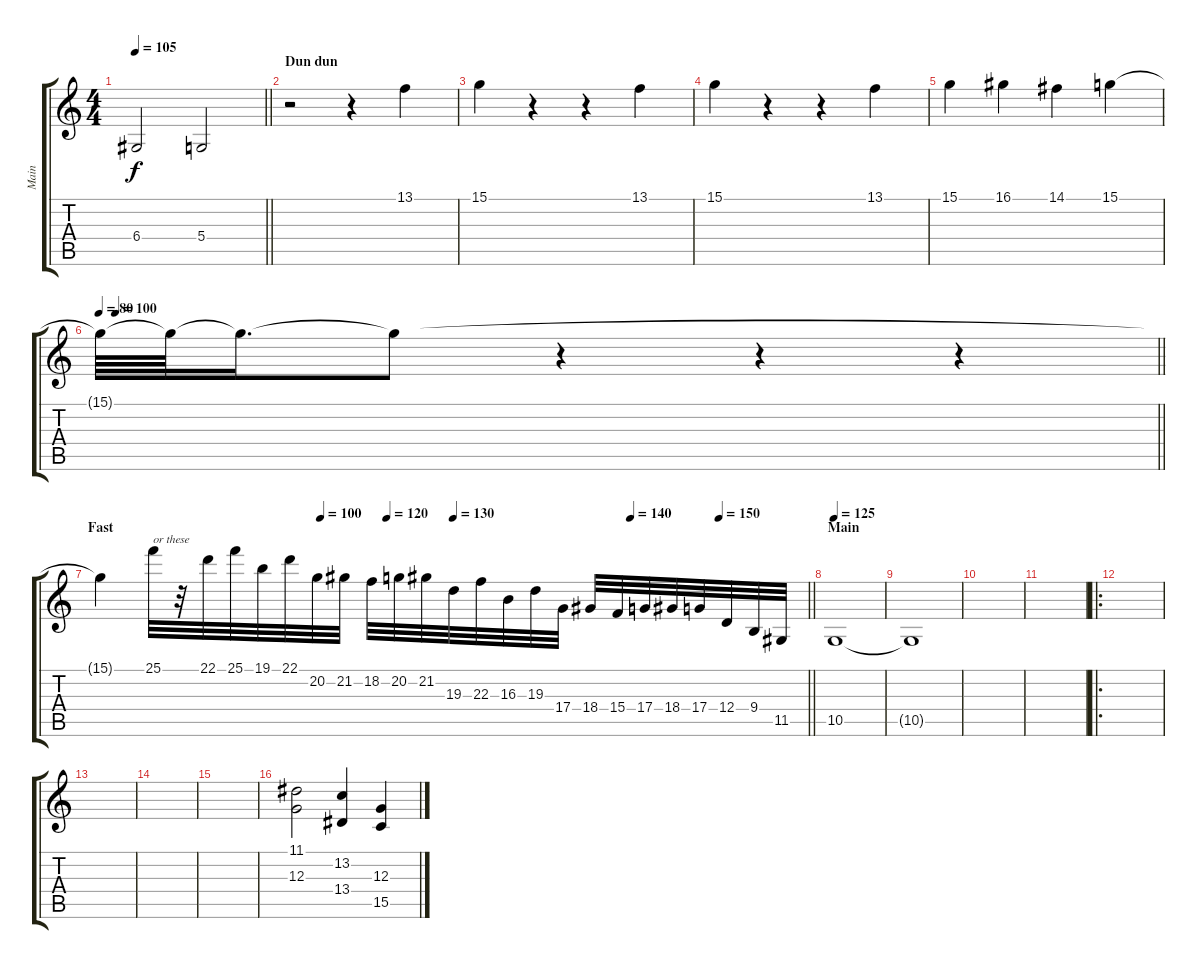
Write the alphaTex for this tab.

\track ("Main" "Main") {instrument tuba}
\staff {score tabs}
\tuning (E4 B3 G3 D3 A2 E2) {hide}
\ts (4 4)
\tempo 105
\clef g2
\barLineRight lightlight
\ks c
6.4.2{dy f} 5.4.2 |
\section ("" "Dun dun")
r.2 r.4 13.1.4 |
15.1.4 r.4 r.4 13.1.4 |
15.1.4 r.4 r.4 13.1.4 |
15.1.4 16.1.4 14.1.4 15.1.4 |
\tempo 80
\tempo (100 0.015625)
\barLineRight lightlight
15.1{t}.64 15.1{t}.64 15.1{t}.16{d} 15.1{t}.8 r.4 r.4 r.4 |
\section ("" "Fast")
\tempo (100 0.3125)
\tempo (120 0.40625)
\tempo (130 0.5)
\tempo (140 0.75)
\tempo (150 0.875)
\barLineRight lightlight
15.1{t}.4 25.1.32{txt "or these"} r.32 22.1.32 25.1.32 19.1.32 22.1.32 20.2.32 21.2.32 18.2.32 20.2.32 21.2.32 19.3.32 22.3.32 16.3.32 19.3.32 17.4.32 18.4.32 15.4.32 17.4.32 18.4.32 17.4.32 12.4.32 9.4.32 11.5.32 |
\section ("" "Main")
\tempo 125
10.5.1 |
10.5{t}.1 |
|
|
\ro
|
|
|
|
(11.1 12.3).2 (13.2 13.4).4 (12.3 15.5).4
